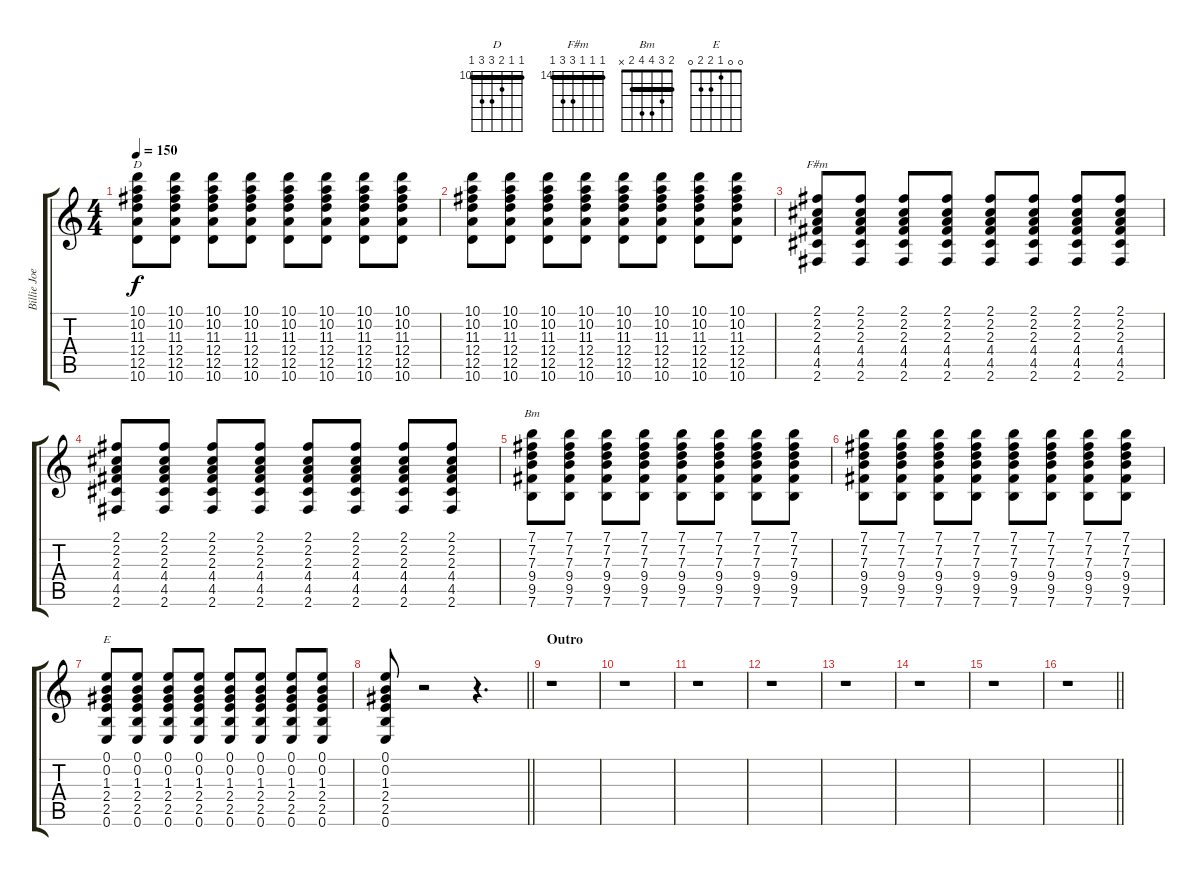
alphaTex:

\track ("Billie Joe Armstrong (Distortion Guitar)" "Billie Joe") {instrument overdrivenguitar}
\staff {score tabs}
\tuning (E4 B3 G3 D3 A2 E2) {hide}
\chord ("D" 10 10 11 12 12 10) {firstfret 10 barre 10}
\chord ("F#m" 14 14 14 16 16 14) {firstfret 14 barre 14}
\chord ("Bm" 2 3 4 4 2 x) {barre 2}
\chord ("E" 0 0 1 2 2 0)
\ts (4 4)
\tempo 150
\clef g2
\ks c
(10.1 10.2 11.3 12.4 12.5 10.6).8{ch "D" dy f} (10.1 10.2 11.3 12.4 12.5 10.6).8 (10.1 10.2 11.3 12.4 12.5 10.6).8 (10.1 10.2 11.3 12.4 12.5 10.6).8 (10.1 10.2 11.3 12.4 12.5 10.6).8 (10.1 10.2 11.3 12.4 12.5 10.6).8 (10.1 10.2 11.3 12.4 12.5 10.6).8 (10.1 10.2 11.3 12.4 12.5 10.6).8 |
(10.1 10.2 11.3 12.4 12.5 10.6).8 (10.1 10.2 11.3 12.4 12.5 10.6).8 (10.1 10.2 11.3 12.4 12.5 10.6).8 (10.1 10.2 11.3 12.4 12.5 10.6).8 (10.1 10.2 11.3 12.4 12.5 10.6).8 (10.1 10.2 11.3 12.4 12.5 10.6).8 (10.1 10.2 11.3 12.4 12.5 10.6).8 (10.1 10.2 11.3 12.4 12.5 10.6).8 |
(2.1 2.2 2.3 4.4 4.5 2.6).8{ch "F#m"} (2.1 2.2 2.3 4.4 4.5 2.6).8 (2.1 2.2 2.3 4.4 4.5 2.6).8 (2.1 2.2 2.3 4.4 4.5 2.6).8 (2.1 2.2 2.3 4.4 4.5 2.6).8 (2.1 2.2 2.3 4.4 4.5 2.6).8 (2.1 2.2 2.3 4.4 4.5 2.6).8 (2.1 2.2 2.3 4.4 4.5 2.6).8 |
(2.1 2.2 2.3 4.4 4.5 2.6).8 (2.1 2.2 2.3 4.4 4.5 2.6).8 (2.1 2.2 2.3 4.4 4.5 2.6).8 (2.1 2.2 2.3 4.4 4.5 2.6).8 (2.1 2.2 2.3 4.4 4.5 2.6).8 (2.1 2.2 2.3 4.4 4.5 2.6).8 (2.1 2.2 2.3 4.4 4.5 2.6).8 (2.1 2.2 2.3 4.4 4.5 2.6).8 |
(7.1 7.2 7.3 9.4 9.5 7.6).8{ch "Bm"} (7.1 7.2 7.3 9.4 9.5 7.6).8 (7.1 7.2 7.3 9.4 9.5 7.6).8 (7.1 7.2 7.3 9.4 9.5 7.6).8 (7.1 7.2 7.3 9.4 9.5 7.6).8 (7.1 7.2 7.3 9.4 9.5 7.6).8 (7.1 7.2 7.3 9.4 9.5 7.6).8 (7.1 7.2 7.3 9.4 9.5 7.6).8 |
(7.1 7.2 7.3 9.4 9.5 7.6).8 (7.1 7.2 7.3 9.4 9.5 7.6).8 (7.1 7.2 7.3 9.4 9.5 7.6).8 (7.1 7.2 7.3 9.4 9.5 7.6).8 (7.1 7.2 7.3 9.4 9.5 7.6).8 (7.1 7.2 7.3 9.4 9.5 7.6).8 (7.1 7.2 7.3 9.4 9.5 7.6).8 (7.1 7.2 7.3 9.4 9.5 7.6).8 |
(0.1 0.2 1.3 2.4 2.5 0.6).8{ch "E"} (0.1 0.2 1.3 2.4 2.5 0.6).8 (0.1 0.2 1.3 2.4 2.5 0.6).8 (0.1 0.2 1.3 2.4 2.5 0.6).8 (0.1 0.2 1.3 2.4 2.5 0.6).8 (0.1 0.2 1.3 2.4 2.5 0.6).8 (0.1 0.2 1.3 2.4 2.5 0.6).8 (0.1 0.2 1.3 2.4 2.5 0.6).8 |
\barLineRight lightlight
(0.1 0.2 1.3 2.4 2.5 0.6).8 r.2 r.4{d} |
\section ("" "Outro")
r.1 |
r.1 |
r.1 |
r.1 |
r.1 |
r.1 |
r.1 |
\barLineRight lightlight
r.1
